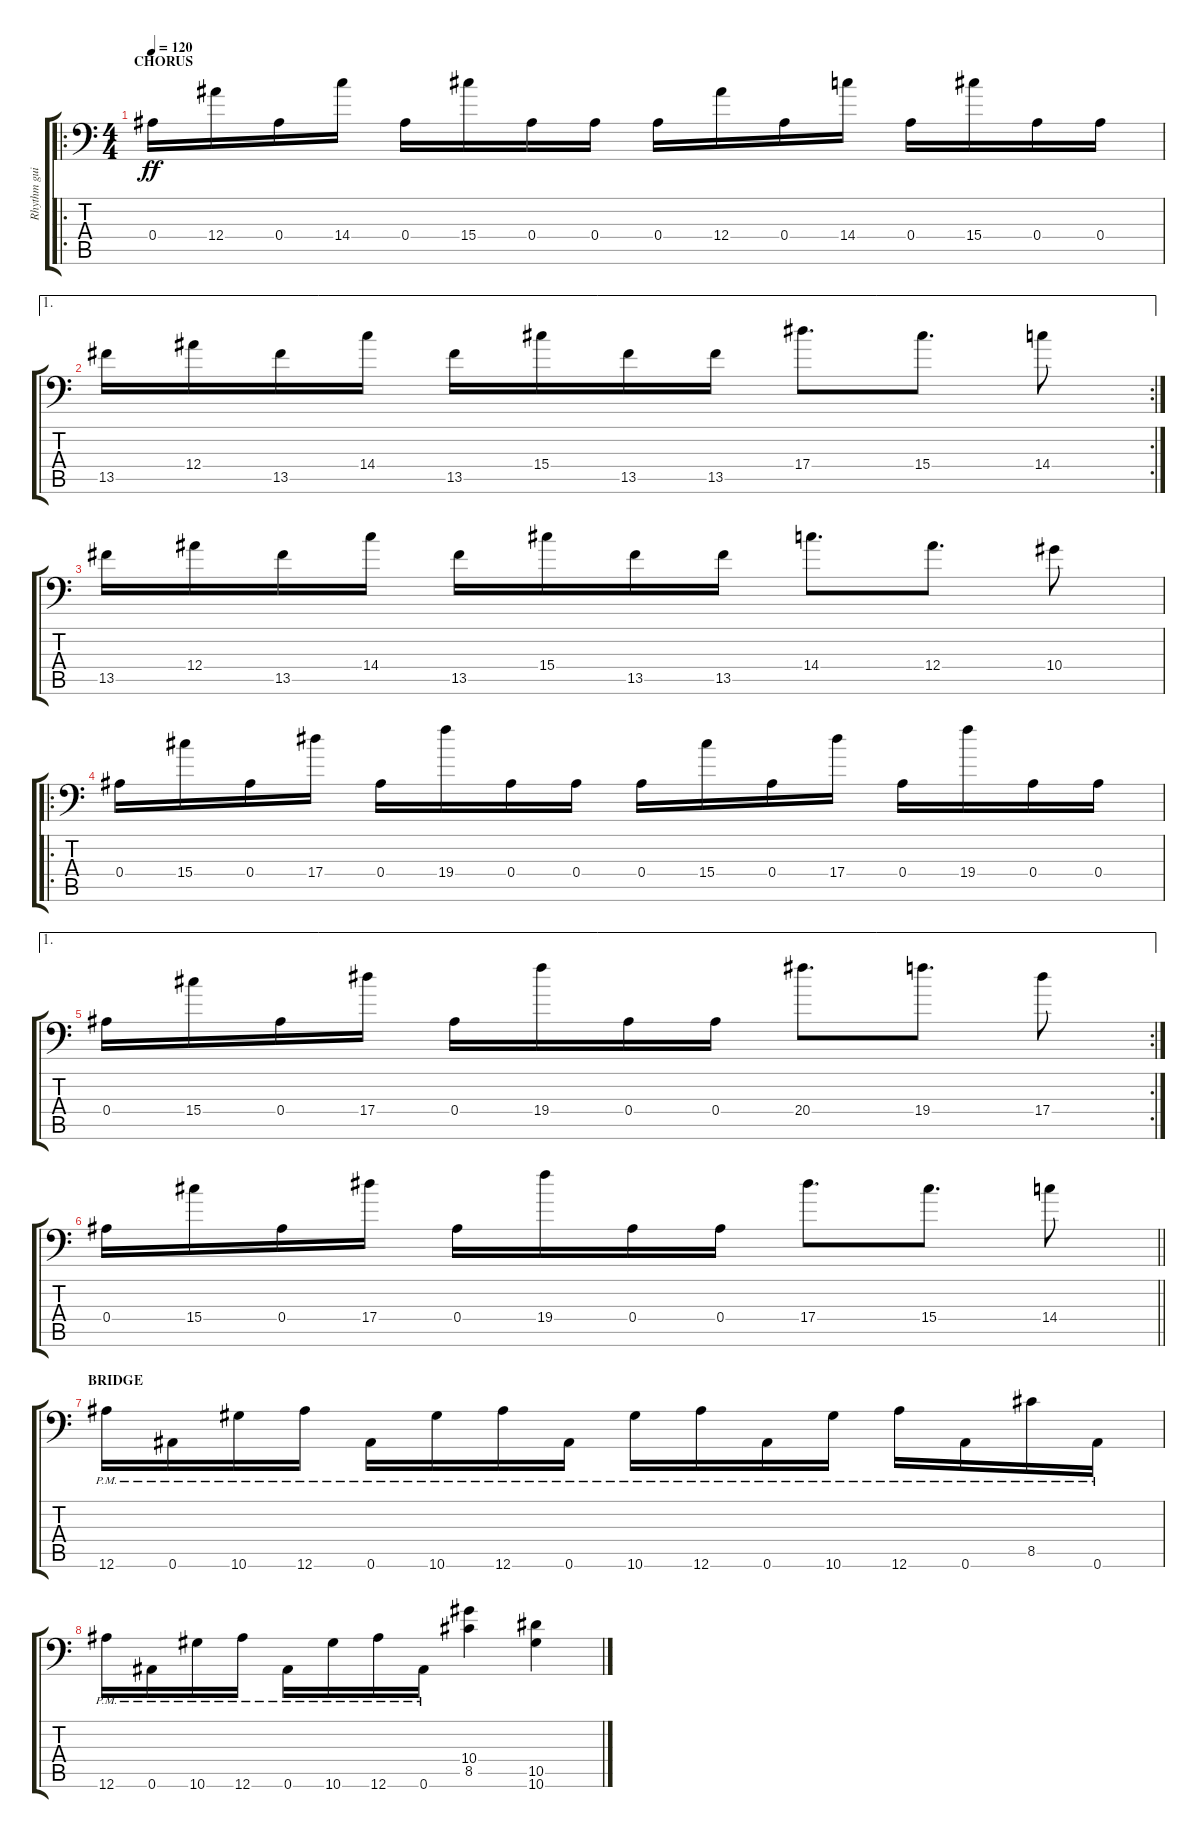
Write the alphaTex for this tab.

\track ("Rhythm guitar" "Rhythm gui") {instrument distortionguitar}
\staff {score tabs}
\tuning (C4 G3 Eb3 Bb2 F2 Bb1) {hide}
\ro
\ts (4 4)
\section ("" "CHORUS")
\tempo 120
\clef f4
\ks c
0.4.16{dy ff} 12.4.16 0.4.16 14.4.16 0.4.16 15.4.16 0.4.16 0.4.16 0.4.16 12.4.16 0.4.16 14.4.16 0.4.16 15.4.16 0.4.16 0.4.16 |
\ae 1
\rc 2
13.5.16 12.4.16 13.5.16 14.4.16 13.5.16 15.4.16 13.5.16 13.5.16 17.4.8{d} 15.4.8{d} 14.4.8 |
13.5.16 12.4.16 13.5.16 14.4.16 13.5.16 15.4.16 13.5.16 13.5.16 14.4.8{d} 12.4.8{d} 10.4.8 |
\ro
0.4.16 15.4.16 0.4.16 17.4.16 0.4.16 19.4.16 0.4.16 0.4.16 0.4.16 15.4.16 0.4.16 17.4.16 0.4.16 19.4.16 0.4.16 0.4.16 |
\ae 1
\rc 2
0.4.16 15.4.16 0.4.16 17.4.16 0.4.16 19.4.16 0.4.16 0.4.16 20.4.8{d} 19.4.8{d} 17.4.8 |
\barLineRight lightlight
0.4.16 15.4.16 0.4.16 17.4.16 0.4.16 19.4.16 0.4.16 0.4.16 17.4.8{d} 15.4.8{d} 14.4.8 |
\section ("" "BRIDGE")
12.6{pm}.16 0.6{pm}.16 10.6{pm}.16 12.6{pm}.16 0.6{pm}.16 10.6{pm}.16 12.6{pm}.16 0.6{pm}.16 10.6{pm}.16 12.6{pm}.16 0.6{pm}.16 10.6{pm}.16 12.6{pm}.16 0.6{pm}.16 8.5{pm}.16 0.6{pm}.16 |
12.6{pm}.16 0.6{pm}.16 10.6{pm}.16 12.6{pm}.16 0.6{pm}.16 10.6{pm}.16 12.6{pm}.16 0.6{pm}.16 (10.4 8.5).4 (10.5 10.6).4
